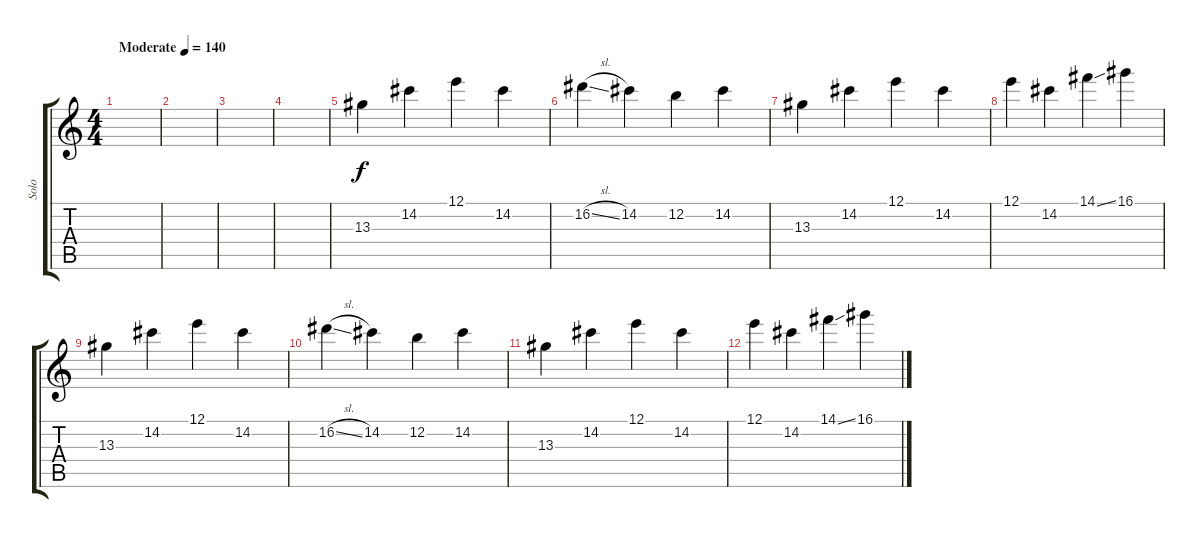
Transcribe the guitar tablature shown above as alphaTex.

\track ("Solo" "Solo") {instrument overdrivenguitar}
\staff {score tabs}
\tuning (E4 B3 G3 D3 A2 E2) {hide}
\ts (4 4)
\tempo (140 "Moderate")
\clef g2
\ks c
|
|
|
|
13.3.4 14.2.4 12.1.4 14.2.4 |
16.2{sl}.4 14.2.4 12.2.4 14.2.4 |
13.3.4 14.2.4 12.1.4 14.2.4 |
12.1.4 14.2.4 14.1{ss}.4 16.1.4 |
13.3.4 14.2.4 12.1.4 14.2.4 |
16.2{sl}.4 14.2.4 12.2.4 14.2.4 |
13.3.4 14.2.4 12.1.4 14.2.4 |
12.1.4 14.2.4 14.1{ss}.4 16.1.4
